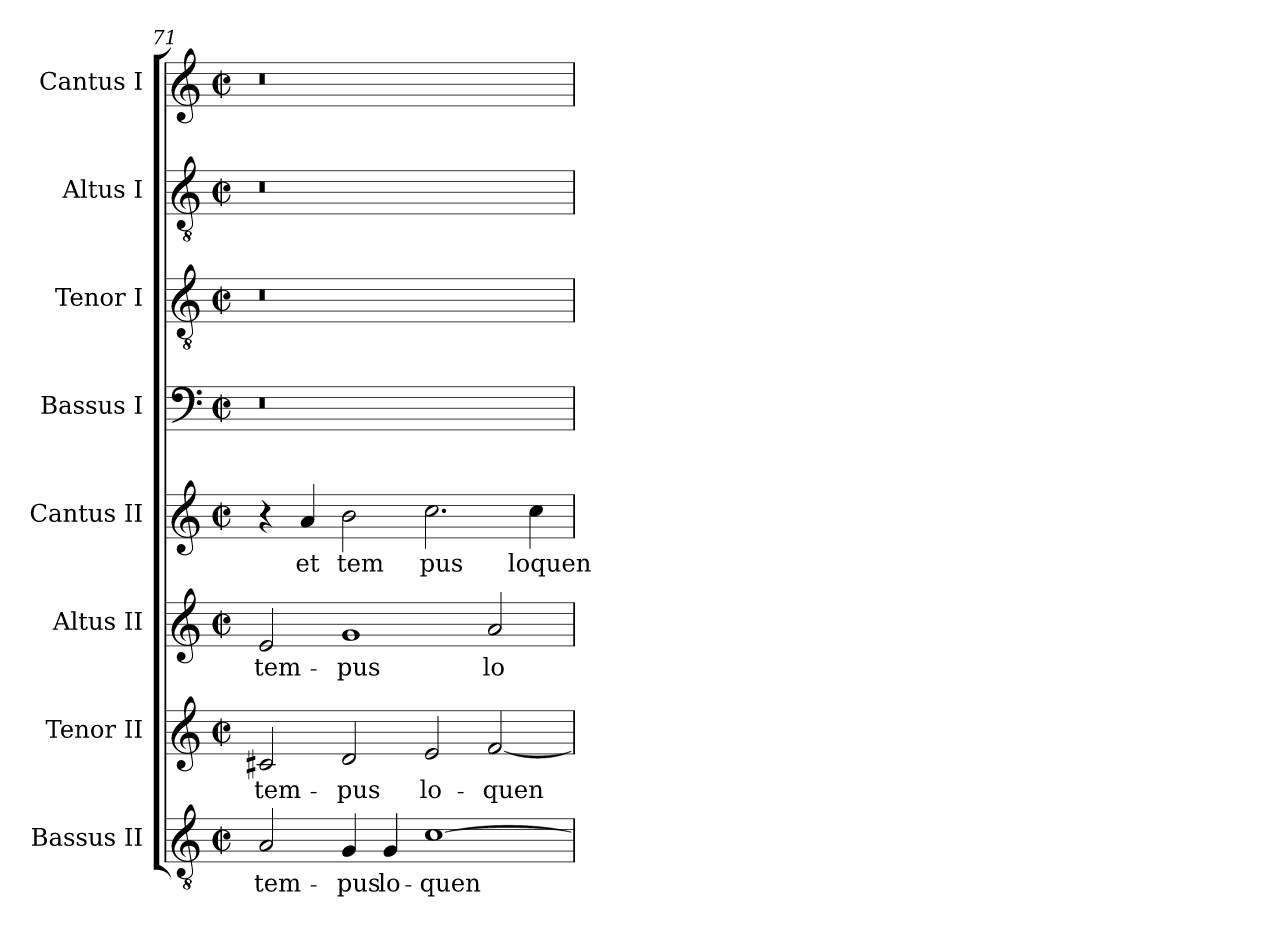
**kern	**text	**kern	**text	**kern	**text	**kern	**text	**kern	**kern	**kern	**kern
*part8	*part8	*part7	*part7	*part6	*part6	*part5	*part5	*part4	*part3	*part2	*part1
*staff8	*staff8	*staff7	*staff7	*staff6	*staff6	*staff5	*staff5	*staff4	*staff3	*staff2	*staff1
*I"Bassus II	*	*I"Tenor II	*	*I"Altus II	*	*I"Cantus II	*	*I"Bassus I	*I"Tenor I	*I"Altus I	*I"Cantus I
*clefGv2	*	*clefG2	*	*clefG2	*	*clefG2	*	*clefF4	*clefGv2	*clefGv2	*clefG2
*	*	*	*	*	*	*k[]	*	*	*	*	*
*	*	*	*	*	*	*C:	*	*	*	*	*
*M2/2	*	*M2/2	*	*M2/2	*	*M2/2	*	*M2/2	*M2/2	*M2/2	*M2/2
*met(c|)	*	*met(c|)	*	*met(c|)	*	*met(c|)	*	*met(c|)	*met(c|)	*met(c|)	*met(c|)
=71	=71	=71	=71	=71	=71	=71	=71	=71	=71	=71	=71
!	!LO:LY:b:cj	!	!LO:LY:b:cj	!	!LO:LY:b:cj	!	!	!	!	!	!
2A/	tem-	2c#X/	tem-	2e/	tem-	4r	.	0r	0r	0r	0r
!	!	!	!	!	!	!	!LO:LY:b:cj	!	!	!	!
.	.	.	.	.	.	4a/	et	.	.	.	.
!	!LO:LY:b:cj	!	!LO:LY:b:cj	!	!LO:LY:b:cj	!	!LO:LY:b:cj	!	!	!	!
4G/	-pus	2d/	-pus	1g	-pus	2b\	tem	.	.	.	.
!	!LO:LY:b:cj	!	!	!	!	!	!	!	!	!	!
4G/	lo-	.	.	.	.	.	.	.	.	.	.
!	!LO:LY:b	!	!LO:LY:b:cj	!	!	!	!LO:LY:b:cj	!	!	!	!
[>1c	-quen-	2e/	lo-	.	.	2.cc\	pus	.	.	.	.
!	!	!	!LO:LY:b	!	!LO:LY:b:cj	!	!	!	!	!	!
.	.	[<2f/	-quen-	2a/	lo-	.	.	.	.	.	.
!	!	!	!	!	!	!	!LO:LY:b	!	!	!	!
.	.	.	.	.	.	4cc\	loquen	.	.	.	.
=	=	=	=	=	=	=	=	=	=	=	=
*-	*-	*-	*-	*-	*-	*-	*-	*-	*-	*-	*-
